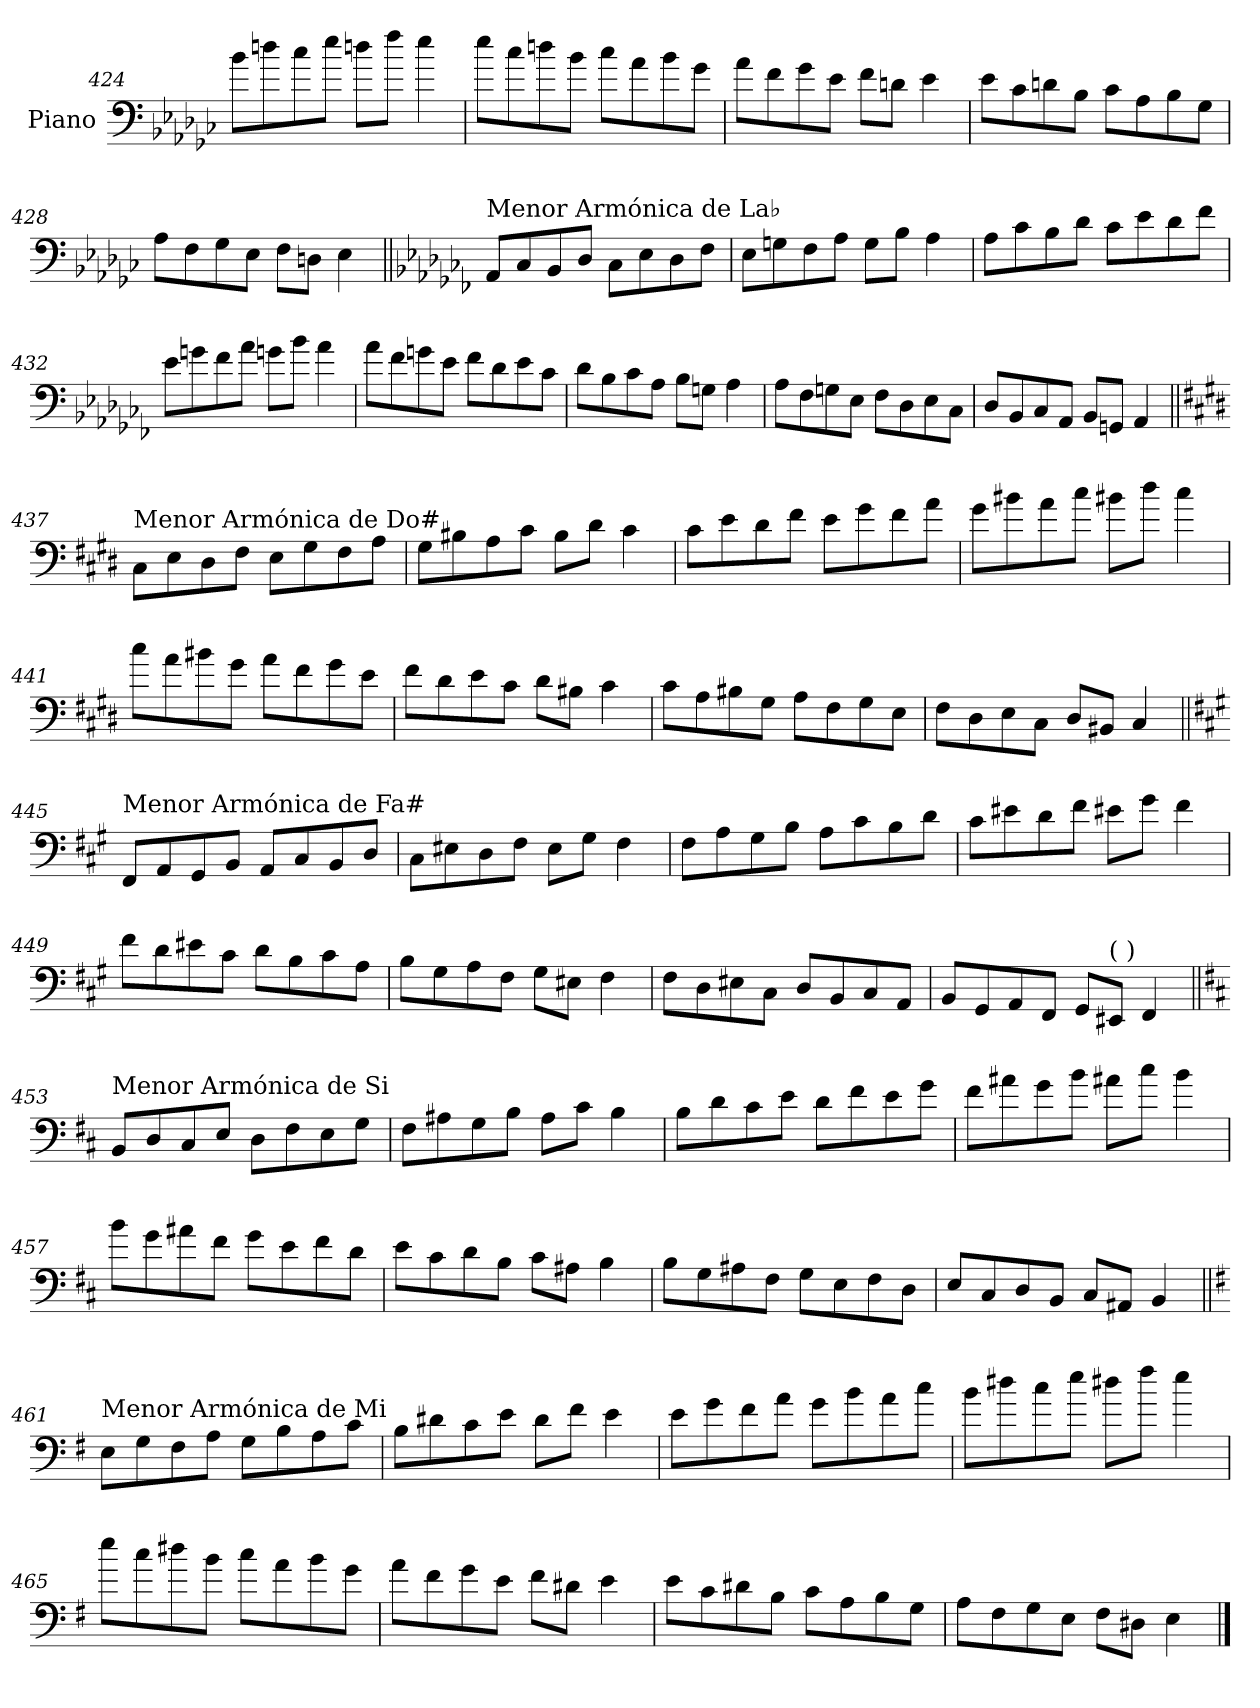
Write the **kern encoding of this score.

**kern
*part1
*staff1
*I"Piano
*I'Pno.
*clefF4
*k[b-e-a-d-g-c-]
=424
8b-\L
8ddn\
8cc-\
8ee-\J
8ddn\L
8ff\J
4ee-\
!!LO:LB:g=z
=425
8ee-\L
8cc-\
8ddn\
8b-\J
8cc-\L
8a-\
8b-\
8g-\J
=426
8a-\L
8f\
8g-\
8e-\J
8f\L
8dn\J
4e-\
=427
8e-\L
8c-\
8dn\
8B-\J
8c-\L
8A-\
8B-\
8G-\J
=428
8A-\L
8F\
8G-\
8E-\J
8F\L
8Dn\J
4E-\
!!LO:LB:g=z
=429||
*k[b-e-a-d-g-c-f-]
!LO:TX:a:t=Menor Armónica de La♭
8AA-/L
8C-/
8BB-/
8D-/J
8C-\L
8E-\
8D-\
8F-\J
=430
8E-\L
8Gn\
8F-\
8A-\J
8G\L
8B-\J
4A-\
=431
8A-\L
8c-\
8B-\
8d-\J
8c-\L
8e-\
8d-\
8f-\J
=432
8e-\L
8gn\
8f-\
8a-\J
8gn\L
8b-\J
4a-\
!!LO:LB:g=z
=433
8a-\L
8f-\
8gn\
8e-\J
8f-\L
8d-\
8e-\
8c-\J
=434
8d-\L
8B-\
8c-\
8A-\J
8B-\L
8Gn\J
4A-\
=435
8A-\L
8F-\
8Gn\
8E-\J
8F-\L
8D-\
8E-\
8C-\J
=436
8D-/L
8BB-/
8C-/
8AA-/J
8BB-/L
8GGn/J
4AA-/
!!LO:PB:g=z
=437||
*k[f#c#g#d#]
!LO:TX:a:t=Menor Armónica de Do#
8C#\L
8E\
8D#\
8F#\J
8E\L
8G#\
8F#\
8A\J
=438
8G#\L
8B#X\
8A\
8c#\J
8B#\L
8d#\J
4c#\
=439
8c#\L
8e\
8d#\
8f#\J
8e\L
8g#\
8f#\
8a\J
=440
8g#\L
8b#X\
8a\
8cc#\J
8b#X\L
8dd#\J
4cc#\
!!LO:LB:g=z
=441
8cc#\L
8a\
8b#X\
8g#\J
8a\L
8f#\
8g#\
8e\J
=442
8f#\L
8d#\
8e\
8c#\J
8d#\L
8B#X\J
4c#\
=443
8c#\L
8A\
8B#X\
8G#\J
8A\L
8F#\
8G#\
8E\J
=444
8F#\L
8D#\
8E\
8C#\J
8D#/L
8BB#X/J
4C#/
!!LO:LB:g=z
=445||
*k[f#c#g#]
!LO:TX:a:t=Menor Armónica de Fa#
8FF#/L
8AA/
8GG#/
8BB/J
8AA/L
8C#/
8BB/
8D/J
=446
8C#\L
8E#X\
8D\
8F#\J
8E#\L
8G#\J
4F#\
=447
8F#\L
8A\
8G#\
8B\J
8A\L
8c#\
8B\
8d\J
=448
8c#\L
8e#X\
8d\
8f#\J
8e#X\L
8g#\J
4f#\
!!LO:LB:g=z
=449
8f#\L
8d\
8e#X\
8c#\J
8d\L
8B\
8c#\
8A\J
=450
8B\L
8G#\
8A\
8F#\J
8G#\L
8E#X\J
4F#\
=451
8F#\L
8D\
8E#X\
8C#\J
8D/L
8BB/
8C#/
8AA/J
=452
8BB/L
8GG#/
8AA/
8FF#/J
8GG#/L
!LO:TX:a:t=(      )
8EE#X/J
4FF#/
!!LO:LB:g=z
=453||
*k[f#c#]
!LO:TX:a:t=Menor Armónica de Si
8BB/L
8D/
8C#/
8E/J
8D\L
8F#\
8E\
8G\J
=454
8F#\L
8A#X\
8G\
8B\J
8A#\L
8c#\J
4B\
=455
8B\L
8d\
8c#\
8e\J
8d\L
8f#\
8e\
8g\J
=456
8f#\L
8a#X\
8g\
8b\J
8a#X\L
8cc#\J
4b\
!!LO:LB:g=z
=457
8b\L
8g\
8a#X\
8f#\J
8g\L
8e\
8f#\
8d\J
=458
8e\L
8c#\
8d\
8B\J
8c#\L
8A#X\J
4B\
=459
8B\L
8G\
8A#X\
8F#\J
8G\L
8E\
8F#\
8D\J
=460
8E/L
8C#/
8D/
8BB/J
8C#/L
8AA#X/J
4BB/
!!LO:LB:g=z
=461||
*k[f#]
!LO:TX:a:t=Menor Armónica de Mi
8E\L
8G\
8F#\
8A\J
8G\L
8B\
8A\
8c\J
=462
8B\L
8d#X\
8c\
8e\J
8d#\L
8f#\J
4e\
=463
8e\L
8g\
8f#\
8a\J
8g\L
8b\
8a\
8cc\J
=464
8b\L
8dd#X\
8cc\
8ee\J
8dd#X\L
8ff#\J
4ee\
!!LO:LB:g=z
=465
8ee\L
8cc\
8dd#X\
8b\J
8cc\L
8a\
8b\
8g\J
=466
8a\L
8f#\
8g\
8e\J
8f#\L
8d#X\J
4e\
=467
8e\L
8c\
8d#X\
8B\J
8c\L
8A\
8B\
8G\J
=468
8A\L
8F#\
8G\
8E\J
8F#\L
8D#X\J
4E\
==
*-
